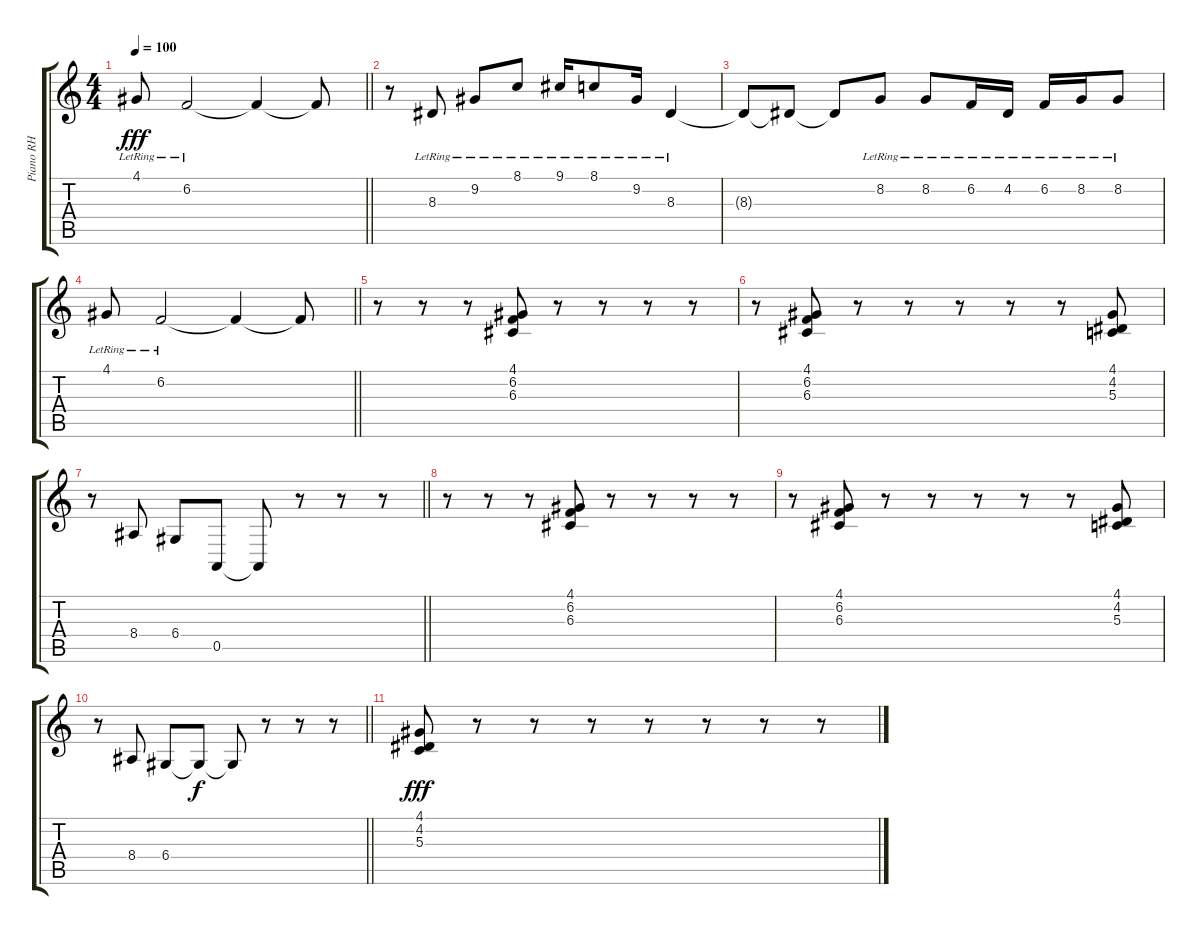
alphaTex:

\track ("Piano RH" "Piano RH") {instrument acousticgrandpiano}
\staff {score tabs}
\tuning (E4 B3 G3 D3 A2 E2) {hide}
\ts (4 4)
\tempo 100
\clef g2
\barLineRight lightlight
\ks c
4.1{lr}.8{dy fff} 6.2{lr}.2 6.2{t}.4 6.2{t}.8 |
r.8 8.3{lr}.8 9.2{lr}.8 8.1{lr}.8 9.1{lr}.16 8.1{lr}.8 9.2{lr}.16 8.3{lr}.4 |
8.3{t}.8 8.3{t}.8 8.3{t}.8 8.2{lr}.8 8.2{lr}.8 6.2{lr}.16 4.2{lr}.16 6.2{lr}.16 8.2{lr}.16 8.2{lr}.8 |
\barLineRight lightlight
4.1{lr}.8 6.2{lr}.2 6.2{t}.4 6.2{t}.8 |
r.8 r.8 r.8 (4.1 6.2 6.3).8 r.8 r.8 r.8 r.8 |
r.8 (4.1 6.2 6.3).8 r.8 r.8 r.8 r.8 r.8 (4.1 4.2 5.3).8 |
\barLineRight lightlight
r.8 8.4.8 6.4.8 0.5.8 0.5{t}.8 r.8 r.8 r.8 |
r.8 r.8 r.8 (4.1 6.2 6.3).8 r.8 r.8 r.8 r.8 |
r.8 (4.1 6.2 6.3).8 r.8 r.8 r.8 r.8 r.8 (4.1 4.2 5.3).8 |
\barLineRight lightlight
r.8 8.4.8 6.4.8 6.4{t}.8{dy f} 6.4{t}.8 r.8 r.8 r.8 |
(4.1 4.2 5.3).8{dy fff} r.8 r.8 r.8 r.8 r.8 r.8 r.8
